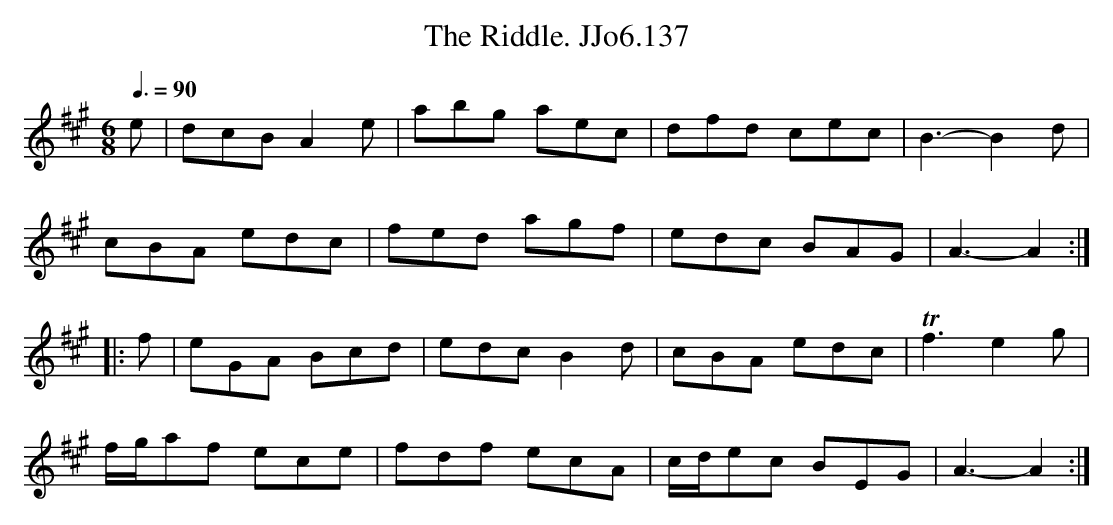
X:1
T:Riddle. JJo6.137, The
M:6/8
L:1/8
Q:3/8=90
K:A
e | dcB A2e | abg aec | dfd cec | B3- B2d |
cBA edc | fed agf | edc BAG | A3- A2 :|
|: f | eGA Bcd | edc B2d | cBA edc | Tf3 e2g |
f/g/af ece | fdf ecA | c/d/ec BEG | A3- A2 :|
